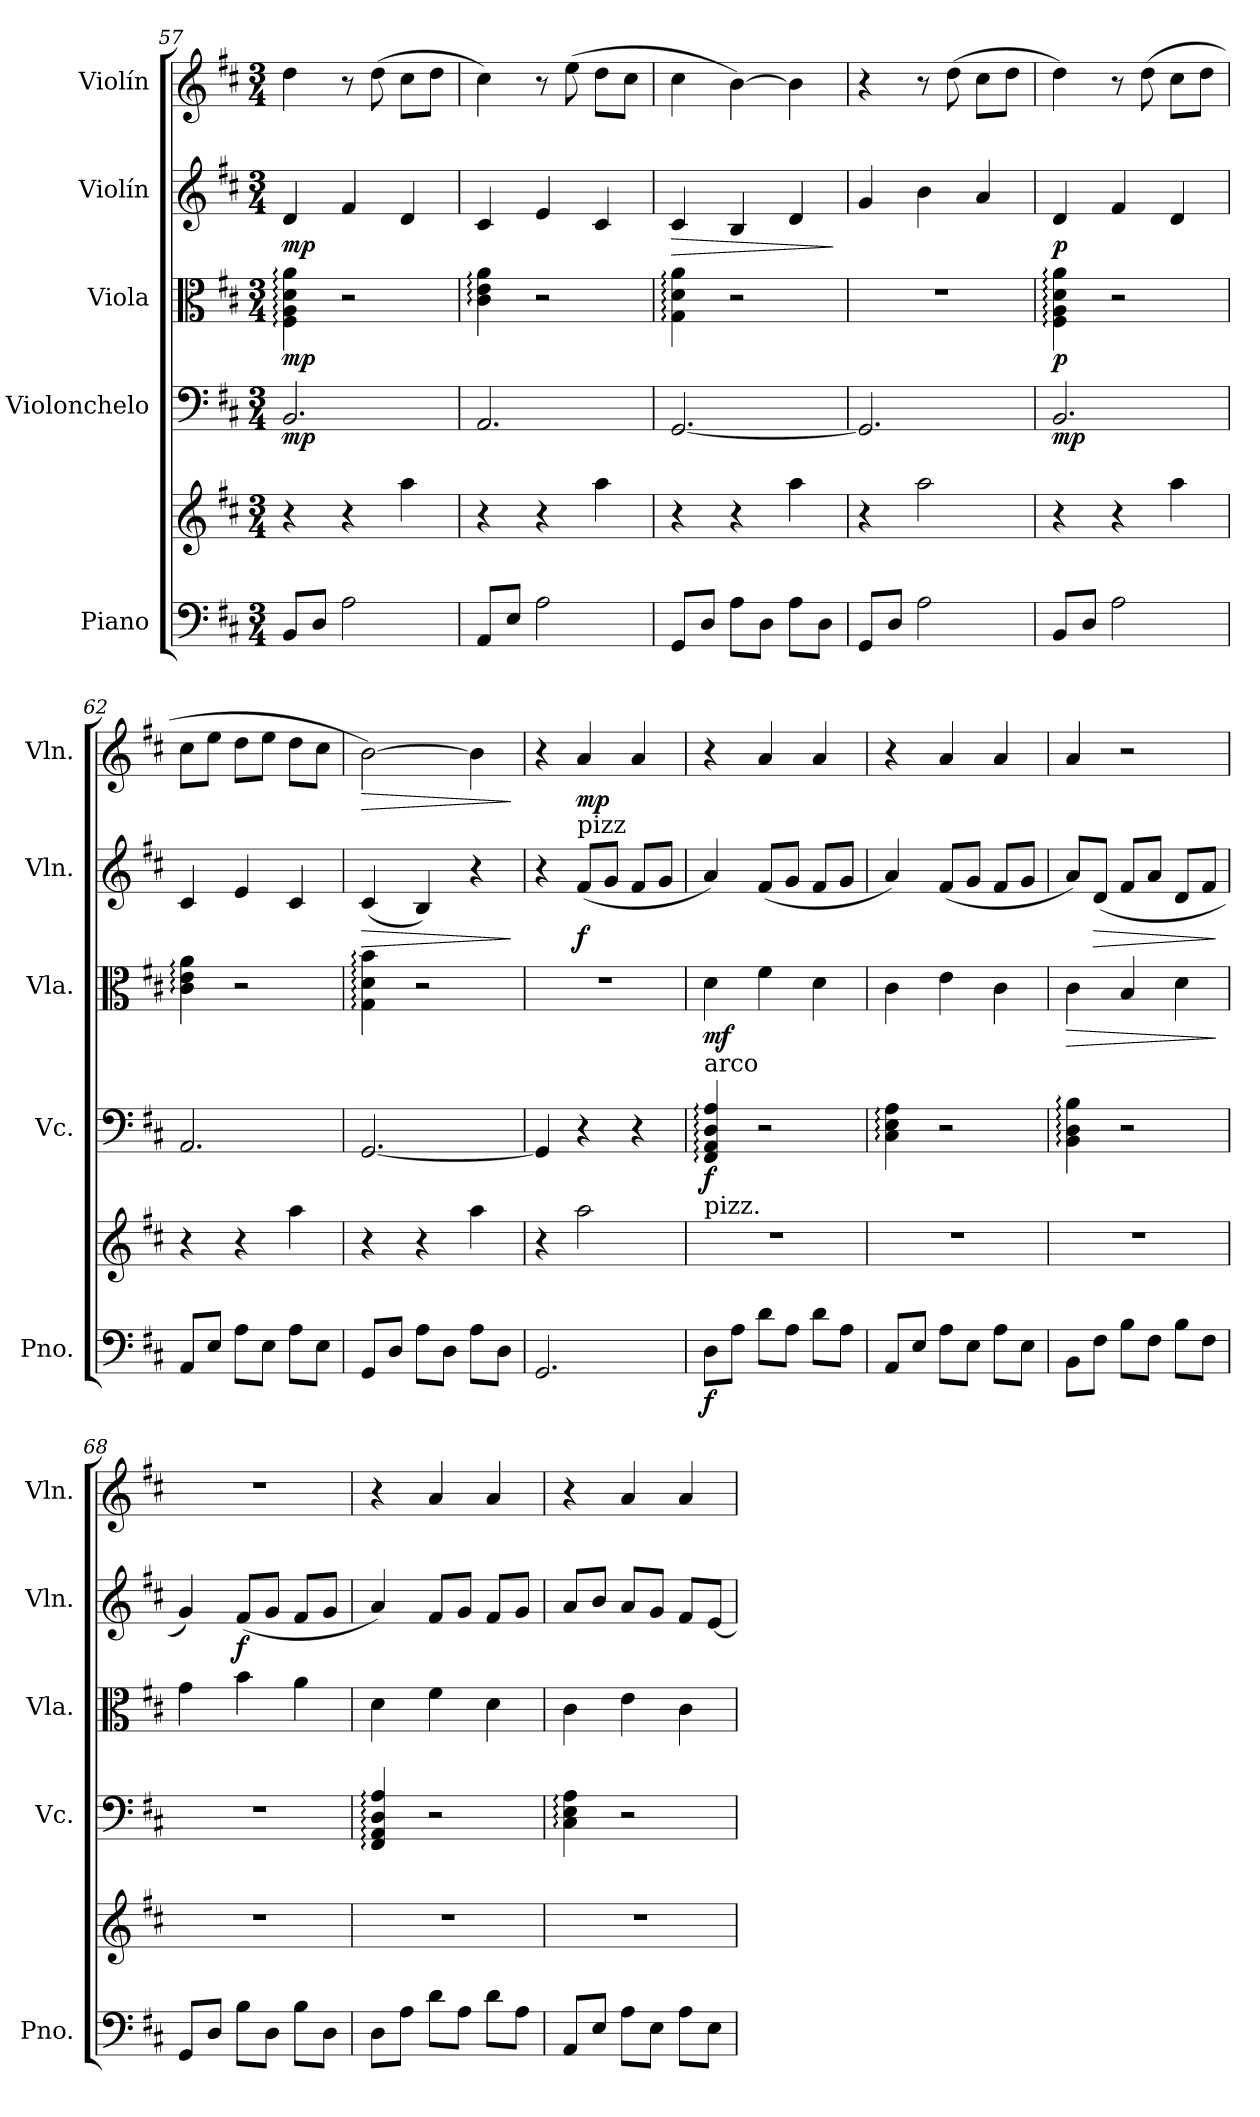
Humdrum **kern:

**kern	**kern	**dynam	**kern	**dynam	**kern	**dynam	**kern	**dynam	**kern	**dynam
*part5	*part5	*part5	*part4	*part4	*part3	*part3	*part2	*part2	*part1	*part1
*staff6	*staff5	*staff5/6	*staff4	*staff4	*staff3	*staff3	*staff2	*staff2	*staff1	*staff1
*I"Piano	*	*	*I"Violonchelo	*	*I"Viola	*	*I"Violín	*	*I"Violín	*
*I'Pno.	*	*	*I'Vc.	*	*I'Vla.	*	*I'Vln.	*	*I'Vln.	*
*clefF4	*clefG2	*	*clefF4	*	*clefC3	*	*clefG2	*	*clefG2	*
*k[f#c#]	*k[f#c#]	*	*k[f#c#]	*	*k[f#c#]	*	*k[f#c#]	*	*k[f#c#]	*
*M3/4	*M3/4	*	*M3/4	*	*M3/4	*	*M3/4	*	*M3/4	*
=57	=57	=57	=57	=57	=57	=57	=57	=57	=57	=57
!	!	!	!	!LO:DY:b	!	!LO:DY:b	!	!LO:DY:b	!	!
8BB/L	4r	.	2.BB/	mp	4F#\: 4A\: 4d\: 4a\:	mp	4d/	mp	4dd\	.
8D/J	.	.	.	.	.	.	.	.	.	.
2A\	4r	.	.	.	2r	.	4f#/	.	8r	.
.	.	.	.	.	.	.	.	.	(8dd\	.
.	4aa\	.	.	.	.	.	4d/	.	8cc#\L	.
.	.	.	.	.	.	.	.	.	8dd\J	.
=58	=58	=58	=58	=58	=58	=58	=58	=58	=58	=58
8AA/L	4r	.	2.AA/	.	4c#\: 4e\: 4a\:	.	4c#/	.	4cc#\)	.
8E/J	.	.	.	.	.	.	.	.	.	.
2A\	4r	.	.	.	2r	.	4e/	.	8r	.
.	.	.	.	.	.	.	.	.	(8ee\	.
.	4aa\	.	.	.	.	.	4c#/	.	8dd\L	.
.	.	.	.	.	.	.	.	.	8cc#\J	.
=59	=59	=59	=59	=59	=59	=59	=59	=59	=59	=59
!	!	!	!	!	!	!	!	!LO:HP:b	!	!
8GG/L	4r	.	[2.GG/	.	4G\: 4d\: 4a\:	.	4c#/	>	4cc#\	.
8D/J	.	.	.	.	.	.	.	.	.	.
8A\L	4r	.	.	.	2r	.	4B/	.	[4b\)	.
8D\J	.	.	.	.	.	.	.	.	.	.
8A\L	4aa\	.	.	.	.	.	4d/	.	4b\]	.
8D\J	.	.	.	.	.	.	.	.	.	.
.	.	.	.	.	.	.	.	]	.	.
=60	=60	=60	=60	=60	=60	=60	=60	=60	=60	=60
8GG/L	4r	.	2.GG/]	.	2.r	.	4g/	.	4r	.
8D/J	.	.	.	.	.	.	.	.	.	.
2A\	2aa\	.	.	.	.	.	4b\	.	8r	.
.	.	.	.	.	.	.	.	.	(8dd\	.
.	.	.	.	.	.	.	4a/	.	8cc#\L	.
.	.	.	.	.	.	.	.	.	8dd\J	.
=61	=61	=61	=61	=61	=61	=61	=61	=61	=61	=61
!	!	!	!	!LO:DY:b	!	!LO:DY:b	!	!LO:DY:b	!	!
8BB/L	4r	.	2.BB/	mp	4F#\: 4A\: 4d\: 4a\:	p	4d/	p	4dd\)	.
8D/J	.	.	.	.	.	.	.	.	.	.
2A\	4r	.	.	.	2r	.	4f#/	.	8r	.
.	.	.	.	.	.	.	.	.	(8dd\	.
.	4aa\	.	.	.	.	.	4d/	.	8cc#\L	.
.	.	.	.	.	.	.	.	.	8dd\J	.
!!LO:LB:g=z
=62	=62	=62	=62	=62	=62	=62	=62	=62	=62	=62
8AA/L	4r	.	2.AA/	.	4c#\: 4e\: 4a\:	.	4c#/	.	8cc#\L	.
8E/J	.	.	.	.	.	.	.	.	8ee\J	.
8A\L	4r	.	.	.	2r	.	4e/	.	8dd\L	.
8E\J	.	.	.	.	.	.	.	.	8ee\J	.
8A\L	4aa\	.	.	.	.	.	4c#/	.	8dd\L	.
8E\J	.	.	.	.	.	.	.	.	8cc#\J	.
=63	=63	=63	=63	=63	=63	=63	=63	=63	=63	=63
!	!	!	!	!	!	!	!	!LO:HP:b	!	!LO:HP:b
8GG/L	4r	.	[2.GG/	.	4G\: 4d\: 4b\:	.	(4c#/	>	[2b\)	>
8D/J	.	.	.	.	.	.	.	.	.	.
8A\L	4r	.	.	.	2r	.	4B/)	.	.	.
8D\J	.	.	.	.	.	.	.	.	.	.
8A\L	4aa\	.	.	.	.	.	4r	.	4b\]	.
8D\J	.	.	.	.	.	.	.	.	.	.
.	.	.	.	.	.	.	.	]	.	]
=64	=64	=64	=64	=64	=64	=64	=64	=64	=64	=64
2.GG/	4r	.	4GG/]	.	2.r	.	4r	.	4r	.
!	!	!	!	!	!	!	!	!	!LO:TX:b:t=pizz	!
!	!	!	!	!	!	!	!	!LO:DY:b	!	!LO:DY:b
.	2aa\	.	4r	.	.	.	(8f#/L	f	4a/	mp
.	.	.	.	.	.	.	8g/J	.	.	.
.	.	.	4r	.	.	.	8f#/L	.	4a/	.
.	.	.	.	.	.	.	8g/J	.	.	.
=65	=65	=65	=65	=65	=65	=65	=65	=65	=65	=65
!	!	!	!	!	!LO:TX:b:t=arco	!	!	!	!	!
!	!	!	!LO:TX:b:t=pizz.	!	!	!	!	!	!	!
!	!	!LO:DY:b=2	!	!LO:DY:b	!	!LO:DY:b	!	!	!	!
8D\L	2.r	f	4FF#/: 4AA/: 4D/: 4A/:	f	4d\	mf	4a/)	.	4r	.
8A\J	.	.	.	.	.	.	.	.	.	.
8d\L	.	.	2r	.	4f#\	.	(8f#/L	.	4a/	.
8A\J	.	.	.	.	.	.	8g/J	.	.	.
8d\L	.	.	.	.	4d\	.	8f#/L	.	4a/	.
8A\J	.	.	.	.	.	.	8g/J	.	.	.
=66	=66	=66	=66	=66	=66	=66	=66	=66	=66	=66
8AA/L	2.r	.	4C#\: 4E\: 4A\:	.	4c#\	.	4a/)	.	4r	.
8E/J	.	.	.	.	.	.	.	.	.	.
8A\L	.	.	2r	.	4e\	.	(8f#/L	.	4a/	.
8E\J	.	.	.	.	.	.	8g/J	.	.	.
8A\L	.	.	.	.	4c#\	.	8f#/L	.	4a/	.
8E\J	.	.	.	.	.	.	8g/J	.	.	.
=67	=67	=67	=67	=67	=67	=67	=67	=67	=67	=67
!	!	!	!	!	!	!LO:HP:b	!	!	!	!
8BB\L	2.r	.	4BB\: 4D\: 4B\:	.	4c#\	>	8a/L)	.	4a/	.
!	!	!	!	!	!	!	!	!LO:HP:b	!	!
8F#\J	.	.	.	.	.	.	(8d/J	>	.	.
8B\L	.	.	2r	.	4B/	.	8f#/L	.	2r	.
8F#\J	.	.	.	.	.	.	8a/J	.	.	.
8B\L	.	.	.	.	4d\	.	8d/L	.	.	.
8F#\J	.	.	.	.	.	.	8f#/J	.	.	.
.	.	.	.	.	.	]	.	]	.	.
!!LO:PB:g=z
=68	=68	=68	=68	=68	=68	=68	=68	=68	=68	=68
8GG/L	2.r	.	2.r	.	4g\	.	4g/)	.	2.r	.
8D/J	.	.	.	.	.	.	.	.	.	.
!	!	!	!	!	!	!	!	!LO:DY:b	!	!
8B\L	.	.	.	.	4b\	.	(8f#/L	f	.	.
8D\J	.	.	.	.	.	.	8g/J	.	.	.
8B\L	.	.	.	.	4a\	.	8f#/L	.	.	.
8D\J	.	.	.	.	.	.	8g/J	.	.	.
=69	=69	=69	=69	=69	=69	=69	=69	=69	=69	=69
8D\L	2.r	.	4FF#/: 4AA/: 4D/: 4A/:	.	4d\	.	4a/)	.	4r	.
8A\J	.	.	.	.	.	.	.	.	.	.
8d\L	.	.	2r	.	4f#\	.	8f#/L	.	4a/	.
8A\J	.	.	.	.	.	.	8g/J	.	.	.
8d\L	.	.	.	.	4d\	.	8f#/L	.	4a/	.
8A\J	.	.	.	.	.	.	8g/J	.	.	.
=70	=70	=70	=70	=70	=70	=70	=70	=70	=70	=70
8AA/L	2.r	.	4C#\: 4E\: 4A\:	.	4c#\	.	8a/L	.	4r	.
8E/J	.	.	.	.	.	.	8b/J	.	.	.
8A\L	.	.	2r	.	4e\	.	8a/L	.	4a/	.
8E\J	.	.	.	.	.	.	8g/J	.	.	.
8A\L	.	.	.	.	4c#\	.	8f#/L	.	4a/	.
8E\J	.	.	.	.	.	.	[8e/J	.	.	.
=	=	=	=	=	=	=	=	=	=	=
*-	*-	*-	*-	*-	*-	*-	*-	*-	*-	*-
